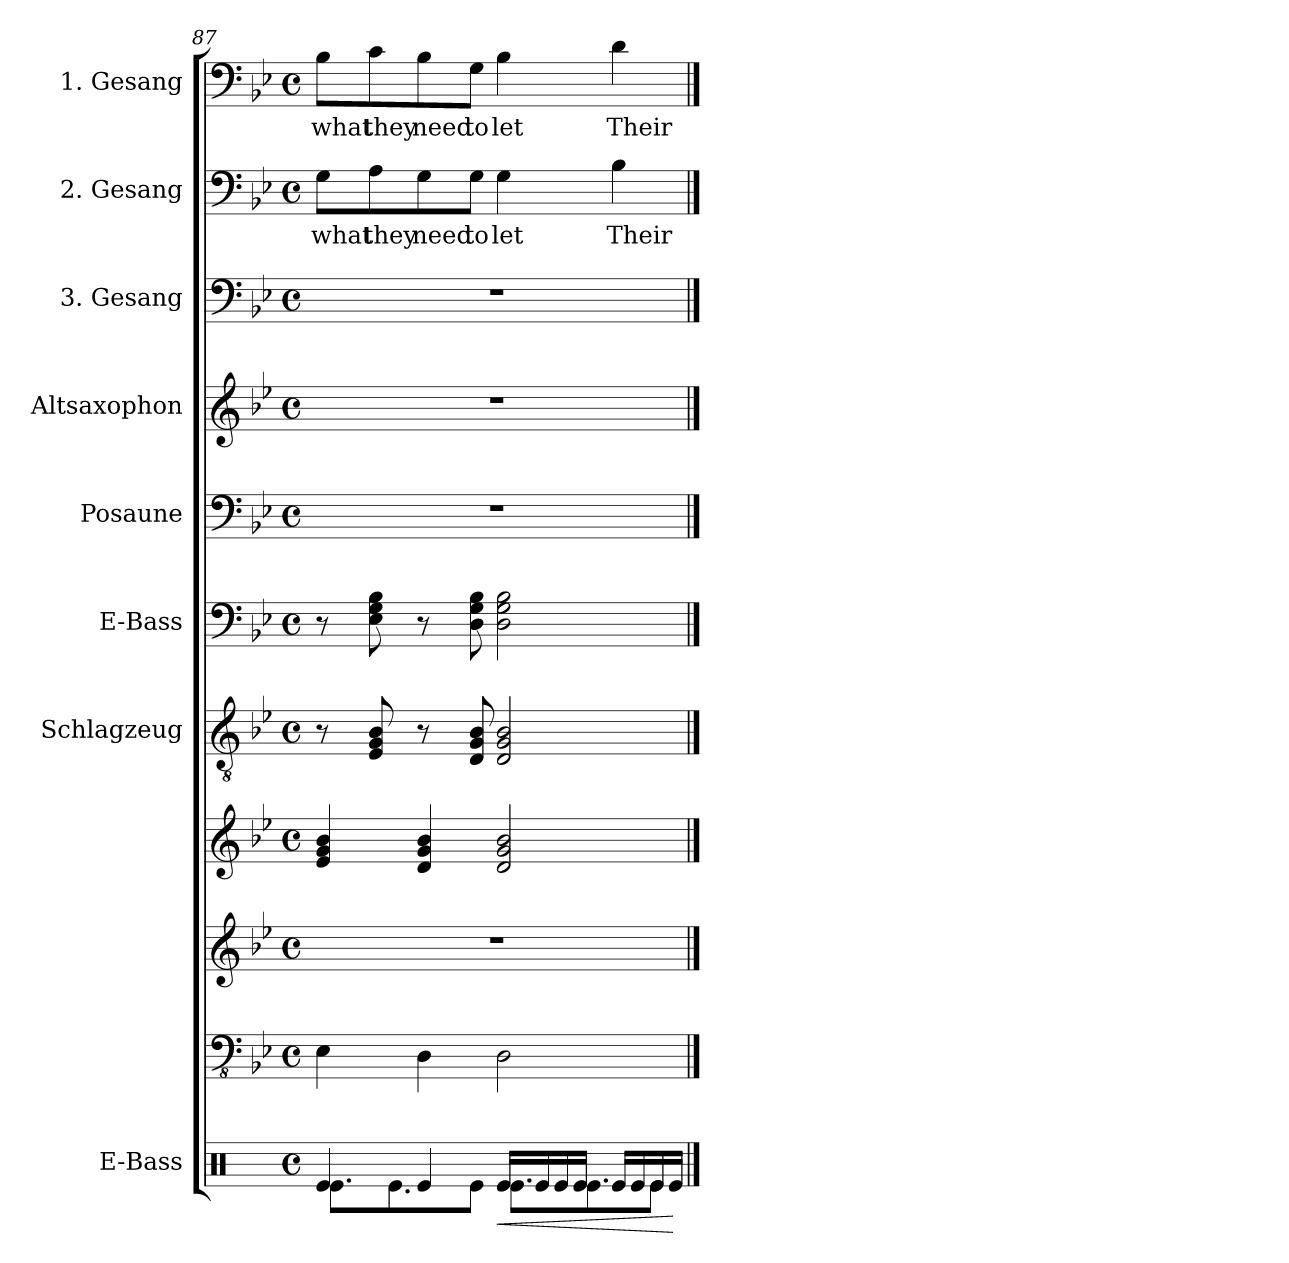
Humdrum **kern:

**kern	**kern	**dynam	**kern	**kern	**kern	**kern	**kern	**kern	**kern	**kern	**text	**kern	**text
*part9	*part9	*part9	*part8	*part8	*part7	*part6	*part5	*part4	*part3	*part2	*part2	*part1	*part1
*staff11	*staff10	*staff10/11	*staff9	*staff8	*staff7	*staff6	*staff5	*staff4	*staff3	*staff2	*staff2	*staff1	*staff1
*I"E-Bass	*	*	*	*	*I"Schlagzeug	*I"E-Bass	*I"Posaune	*I"Altsaxophon	*I"3. Gesang	*I"2. Gesang	*	*I"1. Gesang	*
*I'E-B.	*	*	*	*	*I'Schl.	*I'E-B.	*I'Pos.	*I'A. Sax.	*I'3. G.	*I'2. G.	*	*I'1. G.	*
*clefX	*clefFv4	*	*clefG2	*clefG2	*clefGv2	*	*clefF4	*clefG2	*clefF4	*clefF4	*	*clefF4	*
*	*	*	*	*	*	*	*	*ITrd5c9	*	*	*	*	*
*k[]	*k[b-e-]	*	*k[b-e-]	*k[b-e-]	*k[b-e-]	*k[b-e-]	*k[b-e-]	*k[b-e-a-d-g-]	*k[b-e-]	*k[b-e-]	*	*k[b-e-]	*
*M4/4	*M4/4	*	*M4/4	*M4/4	*M4/4	*M4/4	*M4/4	*M4/4	*M4/4	*M4/4	*	*M4/4	*
*met(c)	*met(c)	*	*met(c)	*met(c)	*met(c)	*met(c)	*met(c)	*met(c)	*met(c)	*met(c)	*	*met(c)	*
=87	=87	=87	=87	=87	=87	=87	=87	=87	=87	=87	=87	=87	=87
*^	*	*	*	*	*	*	*	*	*	*	*	*	*
4Re/	8.Re\L	4EE-\	.	1r	4e-/ 4g/ 4b-/	8r	8r	1r	1r	1r	8G\L	what	8B-\L	what
.	.	.	.	.	.	8E-/ 8G/ 8B-/	8E-\ 8G\ 8B-\	.	.	.	8A\	they	8c\	they
.	8.Re\	.	.	.	.	.	.	.	.	.	.	.	.	.
4Re/	.	4DD\	.	.	4d/ 4g/ 4b-/	8r	8r	.	.	.	8G\	need	8B-\	need
.	8Re\J	.	.	.	.	8D/ 8G/ 8B-/	8D\ 8G\ 8B-\	.	.	.	8G\J	to	8G\J	to
!	!	!	!LO:HP:b=2	!	!	!	!	!	!	!	!	!	!	!
16Re/LL	8.Re\L	2DD\	<	.	2d/ 2g/ 2b-/	2D/ 2G/ 2B-/	2D\ 2G\ 2B-\	.	.	.	4G\	let	4B-\	let
16Re/	.	.	.	.	.	.	.	.	.	.	.	.	.	.
16Re/	.	.	.	.	.	.	.	.	.	.	.	.	.	.
16Re/JJ	8.Re\	.	.	.	.	.	.	.	.	.	.	.	.	.
16Re/LL	.	.	.	.	.	.	.	.	.	.	4B-\	Their	4d\	Their
16Re/	.	.	.	.	.	.	.	.	.	.	.	.	.	.
16Re/	8Re\J	.	.	.	.	.	.	.	.	.	.	.	.	.
16Re/JJ	.	.	.	.	.	.	.	.	.	.	.	.	.	.
*v	*v	*	*	*	*	*	*	*	*	*	*	*	*	*
.	.	[	.	.	.	.	.	.	.	.	.	.	.
==	==	==	==	==	==	==	==	==	==	==	==	==	==
*-	*-	*-	*-	*-	*-	*-	*-	*-	*-	*-	*-	*-	*-
